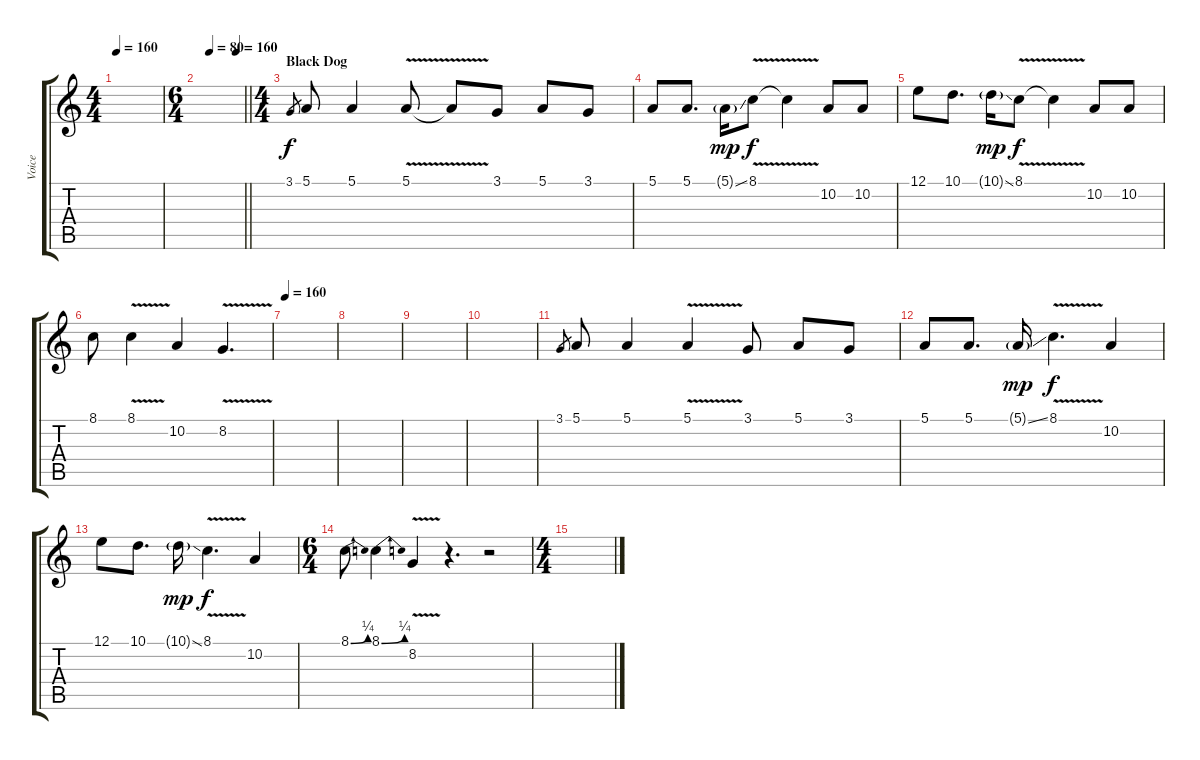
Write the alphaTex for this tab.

\track ("Voice" "Voice") {instrument clarinet}
\staff {score tabs}
\tuning (E4 B3 G3 D3 A2 E2) {hide}
\ts (4 4)
\tempo 160
\tempo 109
\tempo 160
\clef g2
\ks c
|
\ts (6 4)
\tempo (80 0.25)
\tempo (160 0.8333333333333334)
\barLineRight lightlight
|
\ts (4 4)
\section ("" "Black Dog")
3.1.8{gr} 5.1.8 5.1.4 5.1{v}.8 5.1{t}.8 3.1.8 5.1.8 3.1.8 |
5.1.8 5.1.8{d} 5.1{ss g}.16{dy mp} 8.1{v}.8{dy f} 8.1{t}.4 10.2.8 10.2.8 |
12.1.8 10.1.8{d} 10.1{ss g}.16{dy mp} 8.1{v}.8{dy f} 8.1{t}.4 10.2.8 10.2.8 |
8.1.8 8.1{v}.4 10.2.4 8.2{v}.4{d} |
\tempo 160
|
|
|
|
3.1.8{gr} 5.1.8 5.1.4 5.1{v}.4 3.1.8 5.1.8 3.1.8 |
5.1.8 5.1.8{d} 5.1{ss g}.16{dy mp} 8.1{v}.4{d dy f} 10.2.4 |
12.1.8 10.1.8{d} 10.1{ss g}.16{dy mp} 8.1{v}.4{d dy f} 10.2.4 |
\ts (6 4)
8.1{be (bend 0 0 60 1)}.8 8.1{be (bend 0 0 60 1)}.4 8.2{v}.4 r.4{d} r.2 |
\ts (4 4)
